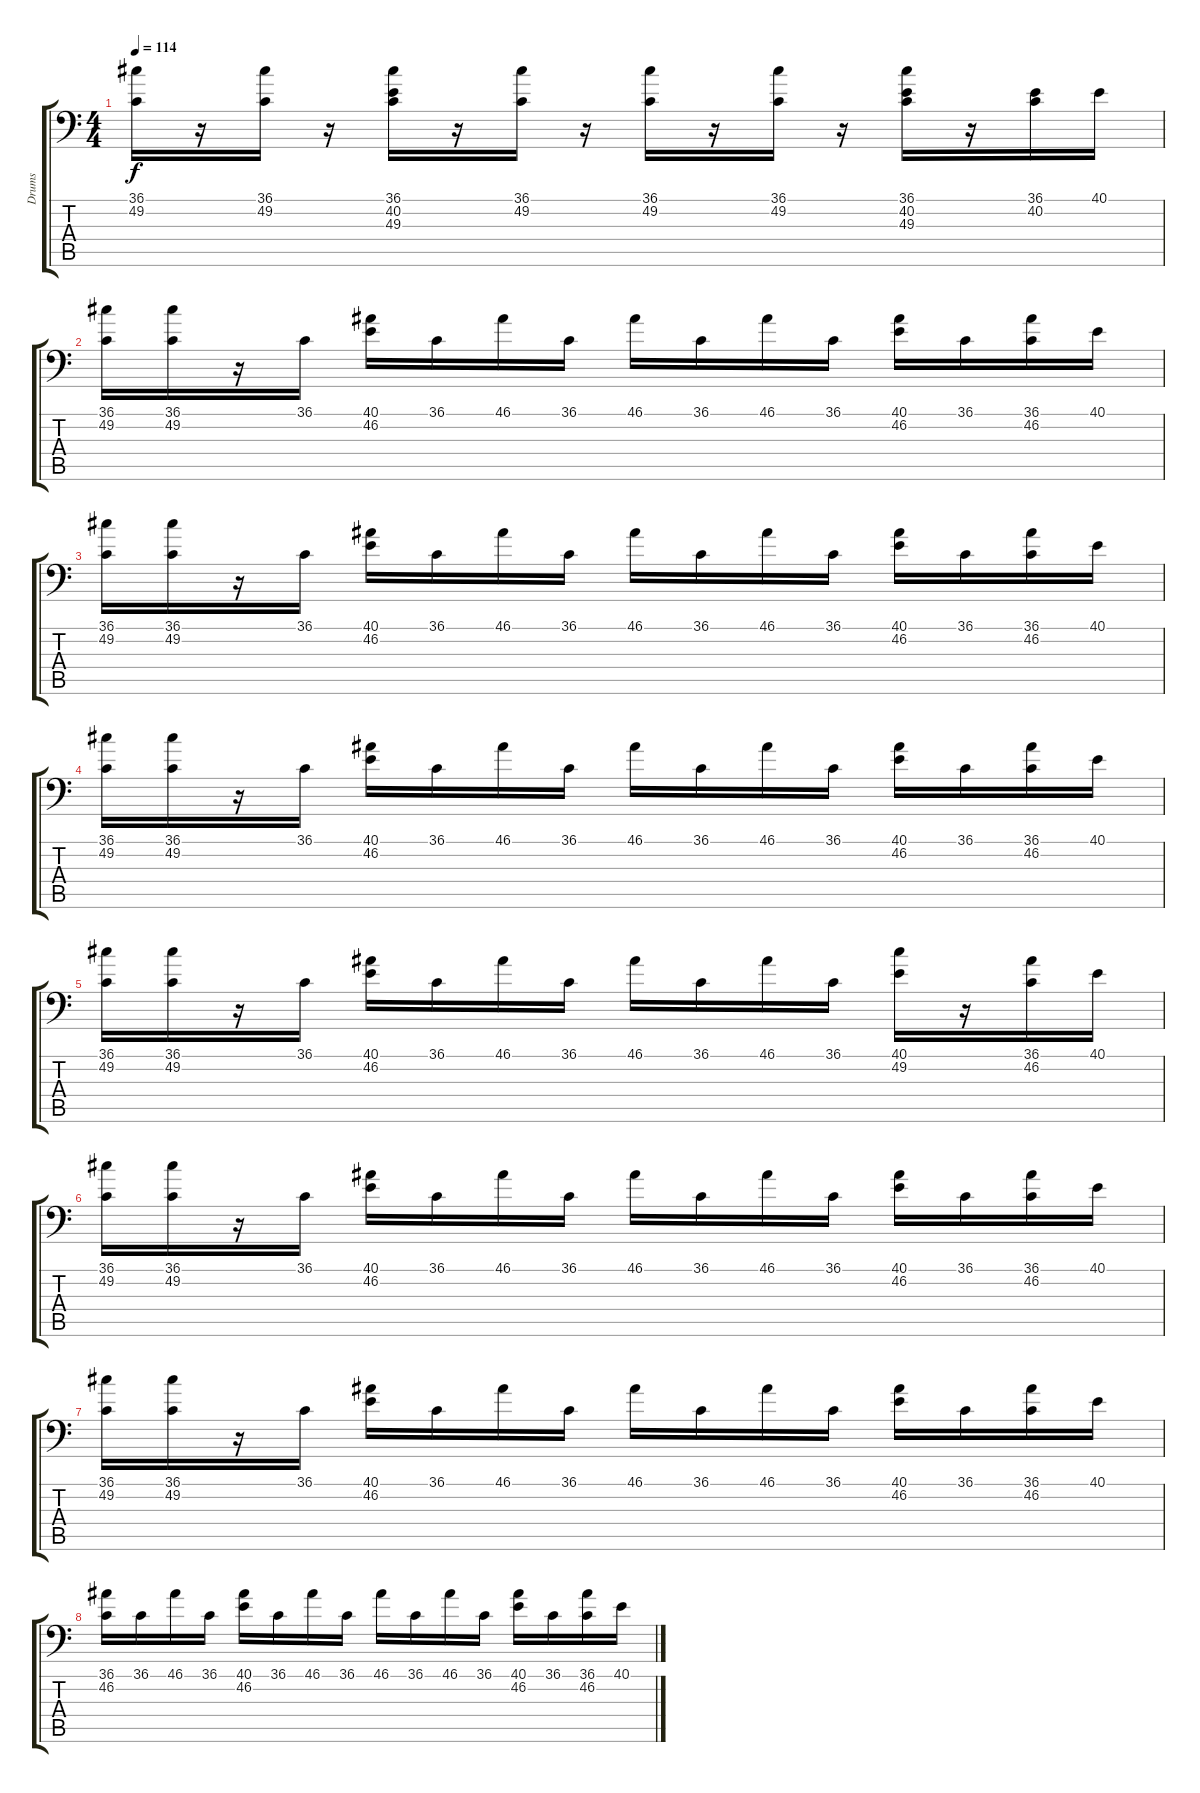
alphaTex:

\track ("Drums" "Drums") {instrument acousticgrandpiano}
\staff {score tabs}
\tuning (C-1 C-1 C-1 C-1 C-1 C-1) {hide}
\ts (4 4)
\tempo 114
\clef f4
\ks c
(36.1 49.2).16{dy f} r.16 (36.1 49.2).16 r.16 (36.1 40.2 49.3).16 r.16 (36.1 49.2).16 r.16 (36.1 49.2).16 r.16 (36.1 49.2).16 r.16 (36.1 40.2 49.3).16 r.16 (36.1 40.2).16 40.1.16 |
(36.1 49.2).16 (36.1 49.2).16 r.16 36.1.16 (40.1 46.2).16 36.1.16 46.1.16 36.1.16 46.1.16 36.1.16 46.1.16 36.1.16 (40.1 46.2).16 36.1.16 (36.1 46.2).16 40.1.16 |
(36.1 49.2).16 (36.1 49.2).16 r.16 36.1.16 (40.1 46.2).16 36.1.16 46.1.16 36.1.16 46.1.16 36.1.16 46.1.16 36.1.16 (40.1 46.2).16 36.1.16 (36.1 46.2).16 40.1.16 |
(36.1 49.2).16 (36.1 49.2).16 r.16 36.1.16 (40.1 46.2).16 36.1.16 46.1.16 36.1.16 46.1.16 36.1.16 46.1.16 36.1.16 (40.1 46.2).16 36.1.16 (36.1 46.2).16 40.1.16 |
(36.1 49.2).16 (36.1 49.2).16 r.16 36.1.16 (40.1 46.2).16 36.1.16 46.1.16 36.1.16 46.1.16 36.1.16 46.1.16 36.1.16 (40.1 49.2).16 r.16 (36.1 46.2).16 40.1.16 |
(36.1 49.2).16 (36.1 49.2).16 r.16 36.1.16 (40.1 46.2).16 36.1.16 46.1.16 36.1.16 46.1.16 36.1.16 46.1.16 36.1.16 (40.1 46.2).16 36.1.16 (36.1 46.2).16 40.1.16 |
(36.1 49.2).16 (36.1 49.2).16 r.16 36.1.16 (40.1 46.2).16 36.1.16 46.1.16 36.1.16 46.1.16 36.1.16 46.1.16 36.1.16 (40.1 46.2).16 36.1.16 (36.1 46.2).16 40.1.16 |
(36.1 46.2).16 36.1.16 46.1.16 36.1.16 (40.1 46.2).16 36.1.16 46.1.16 36.1.16 46.1.16 36.1.16 46.1.16 36.1.16 (40.1 46.2).16 36.1.16 (36.1 46.2).16 40.1.16
